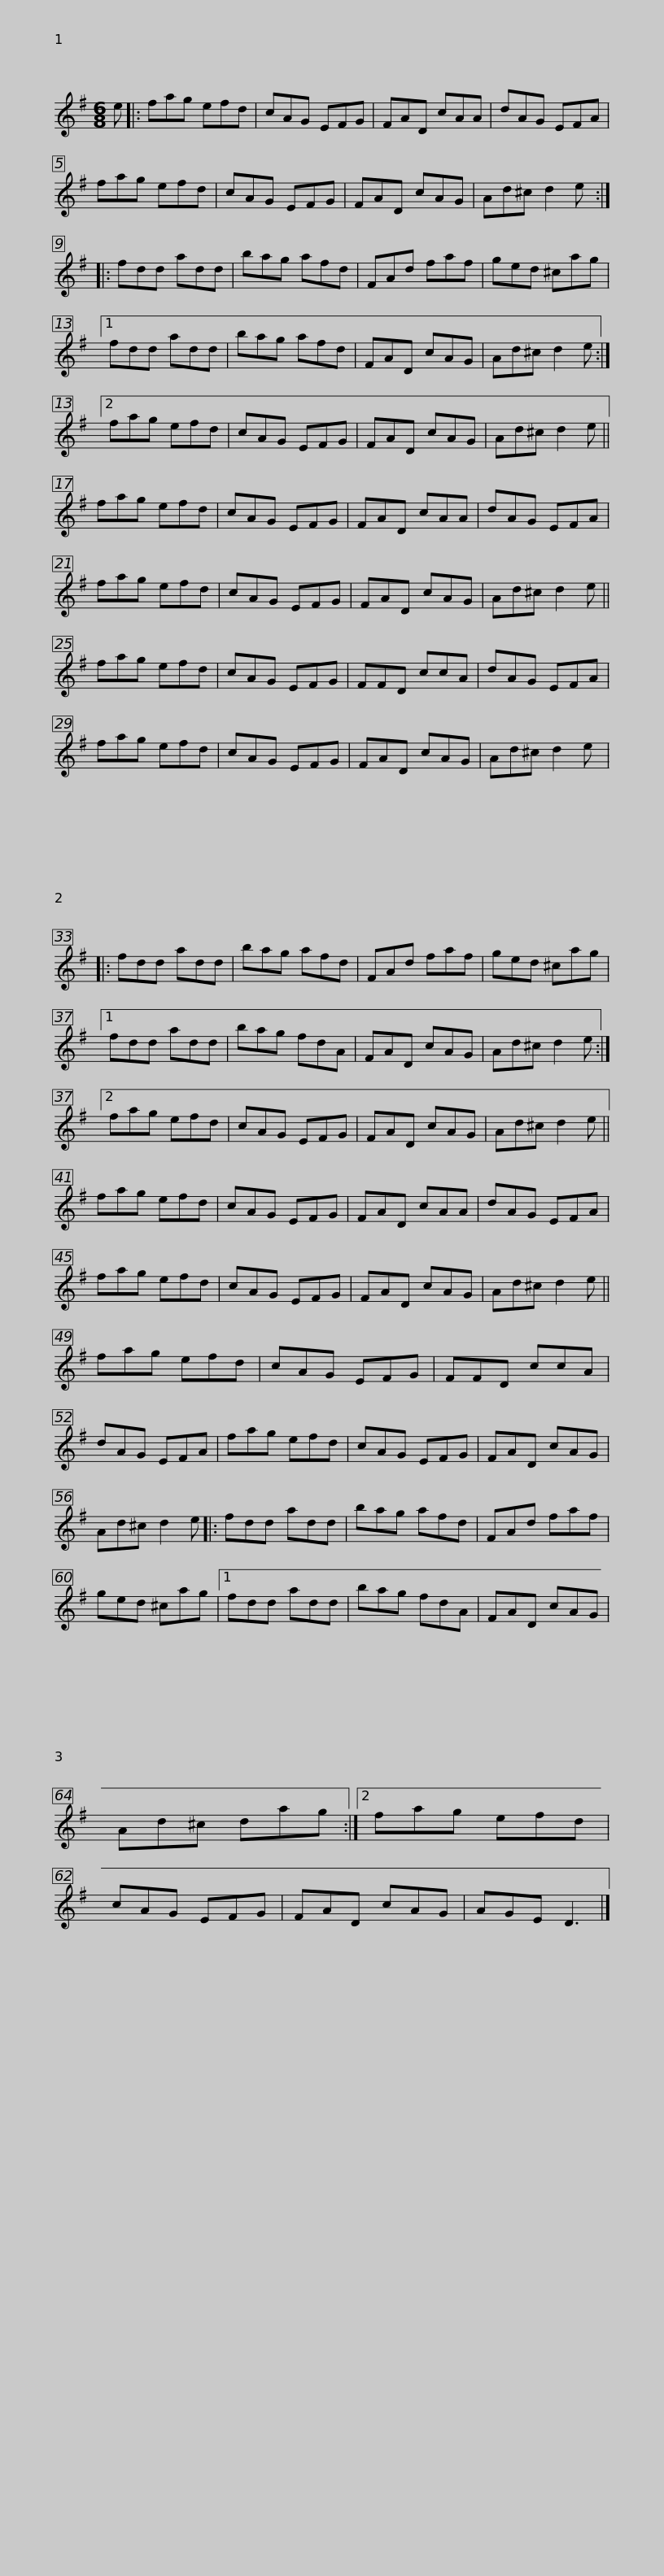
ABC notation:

X:1
L:1/8
M:6/8
I:linebreak $
K:G
V:1 treble
V:1
 e |: fag efd | cAG EFG | FAD cAA | dAG EFA | %5
 fag efd | cAG EFG | FAD cAG |$ Ad^c d2 e :: fdd add | %10
 bag afd | FAd faf | ged ^cag |1 fdd add | bag afd |$ %15
 FAD cAG | Ad^c d2 e :|2 fag efd | cAG EFG | FAD cAG | %20
 Ad^c d2 e || fag efd |$ cAG EFG | FAD cAA | dAG EFA | %25
 fag efd | cAG EFG | FAD cAG | Ad^c d2 e ||$ fag efd | %30
 cAG EFG | FFD ccA | dAG EFA | fag efd | cAG EFG | %35
 FAD cAG |$ Ad^c d2 e |: fdd add | bag afd | FAd faf | %40
 ged ^cag |1 fdd add | bag fdA |$ FAD cAG | Ad^c d2 e :|2 %45
 fag efd | cAG EFG | FAD cAG | Ad^c d2 e || fag efd |$ %50
 cAG EFG | FAD cAA | dAG EFA | fag efd | cAG EFG | %55
 FAD cAG | Ad^c d2 e ||$ fag efd | cAG EFG | FFD ccA | %60
 dAG EFA | fag efd | cAG EFG | FAD cAG |$ Ad^c d2 e |: %65
 fdd add | bag afd | FAd faf | ged ^cag |1 fdd add | %70
 bag fdA |$ FAD cAG | Ad^c dag :|2 fag efd | cAG EFG | %75
 FAD cAG | AGE D3 |] %77
